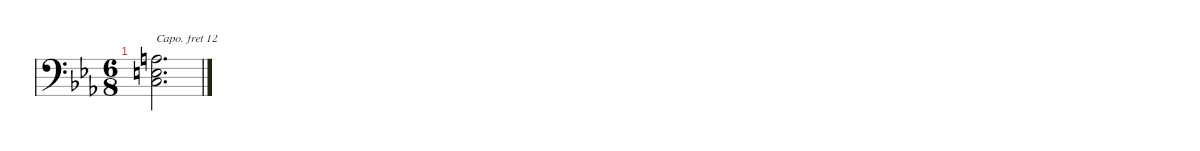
\defaultSystemsLayout 4
\hideDynamics
\bracketExtendMode groupsimilarinstruments
\singleTrackTrackNamePolicy hidden
\multiTrackTrackNamePolicy hidden
\firstSystemTrackNameMode fullname
\otherSystemsTrackNameOrientation horizontal
\extendBarLines
\track ("Left Hand-bu" "pno.") {mute instrument acousticgrandpiano}
\staff {score}
\capo 12
\tuning (C3 G2 C2 G1 C1 G0 C-1)
\ts (6 8)
\tempo (50 hide)
\clef f4
\ks cminor
(2.2{acc forcenatural} 0.3{acc forcenatural} 9.4{acc forcenatural}).2{d dy f}
